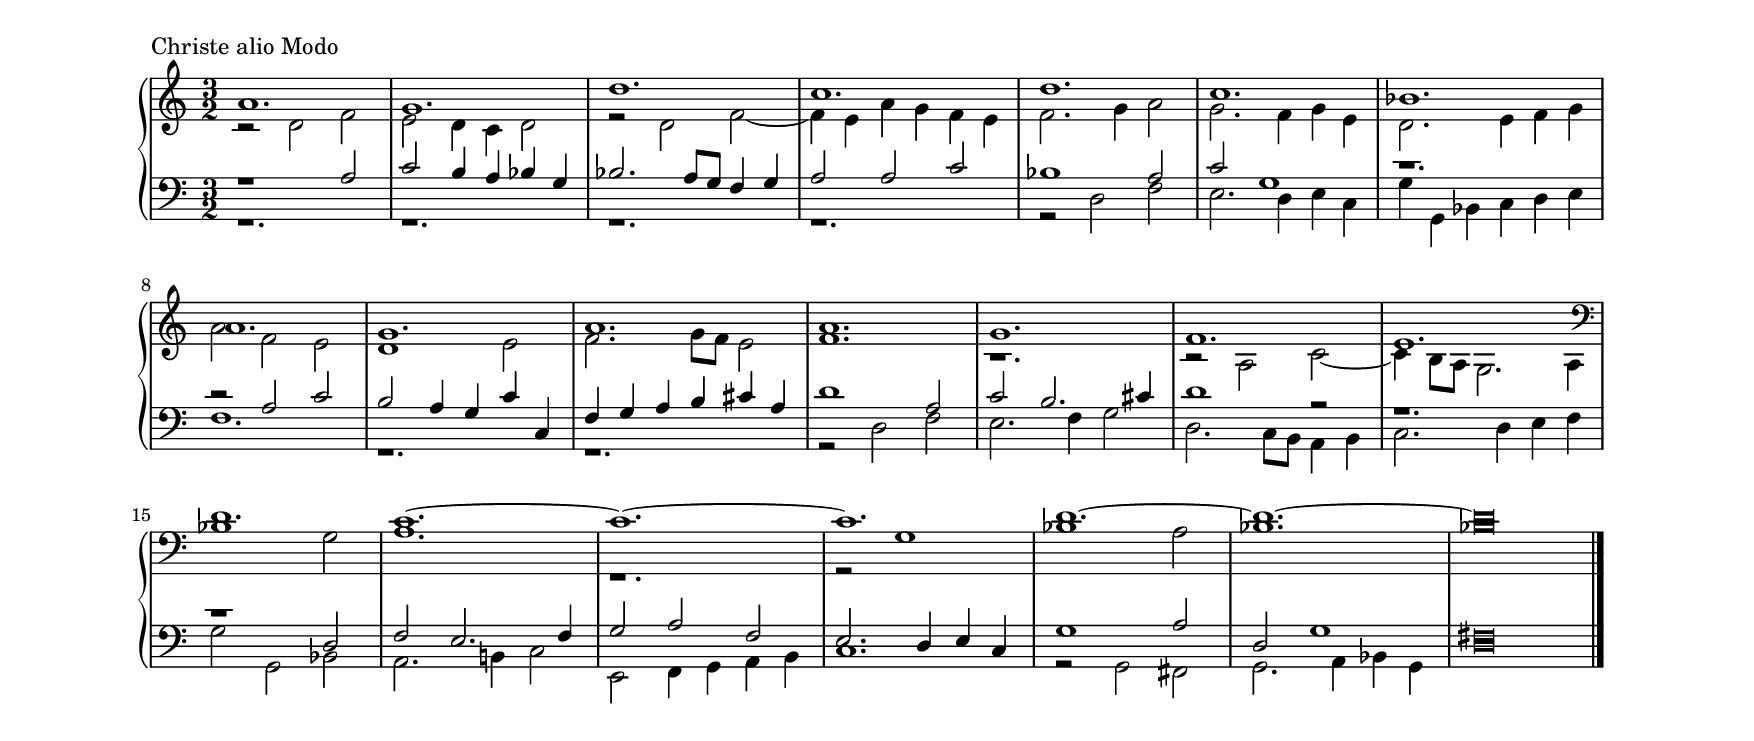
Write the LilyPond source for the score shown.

%! Title: Christe alio Modo
%! Part: I
%! No: 6
%! Remark:

\version "2.22.1"
\include "italiano.ly"

%****************************************************************
% Start cut-&-pastable-section

%****************************************************************

\paper {
  % Set paper
  #(set-paper-size "a4landscape")
  indent = 0\mm
  line-width = 250\mm
  ragged-right = ##f
  line-width = #(- line-width (* mm 3.000000) (* mm 1))
}

\layout {
  
}

%*****************************************
%  Set Header
%*****************************************
\header {
  %title = "KYRIE"
  %subtitle = "Kyrie"
  %subsubtitle = "Fiori Musicali"
  %composer = "G. Frescobaldi"
  %opus = "F.12/03"
  %tagline = "© 2022 Hautbois Project"
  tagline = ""
}

%*****************************************
% Start Voice
% Write the voices here
%*****************************************
MyMeter = \time 3/2
MyTempo = \tempo "Adantino"
MyKey = \key do \major
PieceName = "Christe alio Modo"

PieceVIS = \relative la' {
  % bar 1	- 5
  la1. | sol1. | re'1. | do1. | re1. |
  
  % bar 6 - 10
  do1. | sib1. | la1. | sol1. | la1. |
  
  % bar 11 - 15
  la1. | sol1. | fa1. | mi1. | \clef "bass" re1. |
  
  % bar 16 - 20
  do1.~ | do1.~ | do1. | re1.~ | re1.~ |
  \once \override NoteHead.style = #'baroque
  re\breve*1/2 s2|
  
  \bar "|."
}

PieceVIA = \relative re' {
  % bar 1	- 5
  r2 re2 fa | mi2 re4 do re2 | r2 re fa~ |
  fa4 mi la sol fa mi | fa2. sol4 la2 |
  
  % bar 6 - 10
  sol2. fa4 sol mi | re2. mi4 fa sol |
  la2 fa mi | re1 mi2 | fa2. sol8 fa mi2 |
  
  % bar 11 - 15
  fa1. | r1. | r2 la, do~ |
  do4 si8 la sol2. la4 | sib1 sol2 |
  
  % bar 16 - 20
  la1. | r1. | r2 sol1 | sib1 la2 | sib1. |
  \once \override NoteHead.style = #'baroque
  sib\breve*1/2 s2 |
  
  \bar "|."
}

PieceVIT = \relative la {
  % bar 1	- 5
  r1 la2 | do2 si4 la sib sol |
  sib2. la8 sol fa4 sol |
  la2 la do | sib1 la2 |
  
  % bar 6 - 10
  do2 sol1 | r1. | r2 la2 do |
  si2 la4 sol do do, | fa4 sol la si dod la |
  
  % bar 11 - 15
  re1 la2 | do2 si2. dod4 |
  re1 r2 | r1. | r1 re,2 |
  
  % bar 16 - 20
  fa2 mi2. fa4 | sol2 la fa |
  mi2. re4 mi do | sol'1 la2 | re,2 sol1 |
  \once \override NoteHead.style = #'baroque
  fad\breve*1/2 s2 |
  
  \bar "|."
}

PieceVIB = \relative re {
  % bar 1	- 5
  r1. | r1. | r1. | r1. | r2 re fa |
  
  % bar 6 - 10
  mi2. re4 mi do |
  sol' sol, sib do re mi |
  fa1. | r1. | r1. |
  
  % bar 11 - 15
  r2 re fa | mi2. fa4 sol2 |
  re2. do8 si la4 si | do2. re4 mi fa |
  sol2 sol, sib |
  
  % bar 16 - 20
  la2. si!4 do2 | mi,2 fa4 sol la si |
  do1. | r2 sol fad | sol2. la4 sib sol |
  \once \override NoteHead.style = #'baroque
  re'\breve*1/2 s2 |
  
  \bar "|."
}

%*****************************************
%  Start Score
%*****************************************

\markup { \vspace #1 }
\score {
  \header {
    piece = \PieceName
  }
  \new PianoStaff <<
    \new Staff { 
      \clef "treble" 
      %\MyTempo
      \MyKey
      \MyMeter
      <<
        \PieceVIS
        \\
        \PieceVIA
      >>
    }
    \new Staff { 
      \clef "bass" 
      %\MyTempo
      \MyKey
      \MyMeter
      <<
        \PieceVIT
        \\
        \PieceVIB
      >>
    }
  >>
}